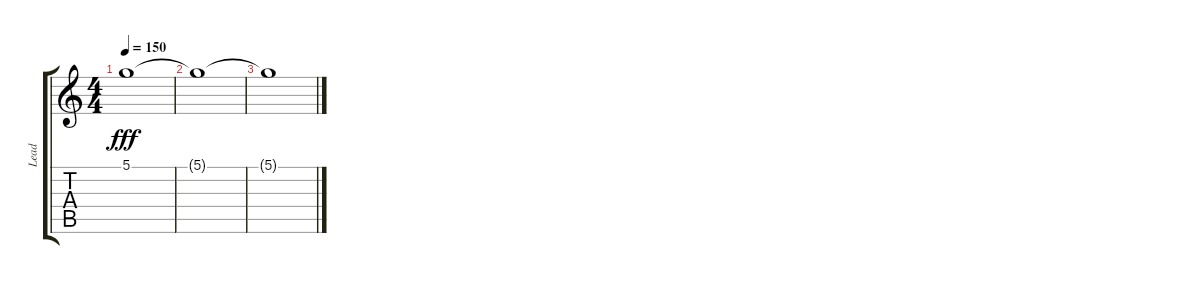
\track ("Lead" "Lead") {instrument electricguitarjazz}
\staff {score tabs}
\tuning (D4 A3 F3 C3 G2 C2) {hide}
\ts (4 4)
\tempo 150
\clef g2
\ks c
5.1{t}.1{dy fff} |
5.1{t}.1 |
5.1{t}.1
